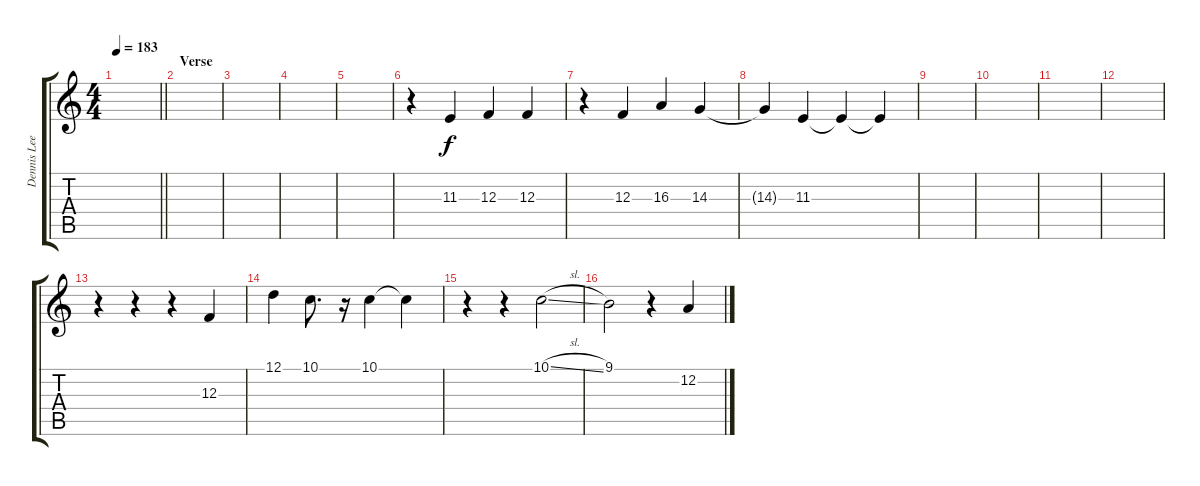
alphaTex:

\track ("Dennis Lee - Vocals" "Dennis Lee") {instrument altosax}
\staff {score tabs}
\tuning (D4 A3 F3 C3 G2 D2) {hide}
\ts (4 4)
\tempo 183
\clef g2
\barLineRight lightlight
\ks c
|
\section ("" "Verse")
|
|
|
|
r.4 11.3.4 12.3.4 12.3.4 |
r.4 12.3.4 16.3.4 14.3.4 |
14.3{t}.4 11.3.4 11.3{t}.4 11.3{t}.4 |
|
|
|
|
r.4 r.4 r.4 12.3.4 |
12.1.4 10.1.8{d} r.16 10.1.4 10.1{t}.4 |
r.4 r.4 10.1{sl}.2 |
9.1.2 r.4 12.2.4
